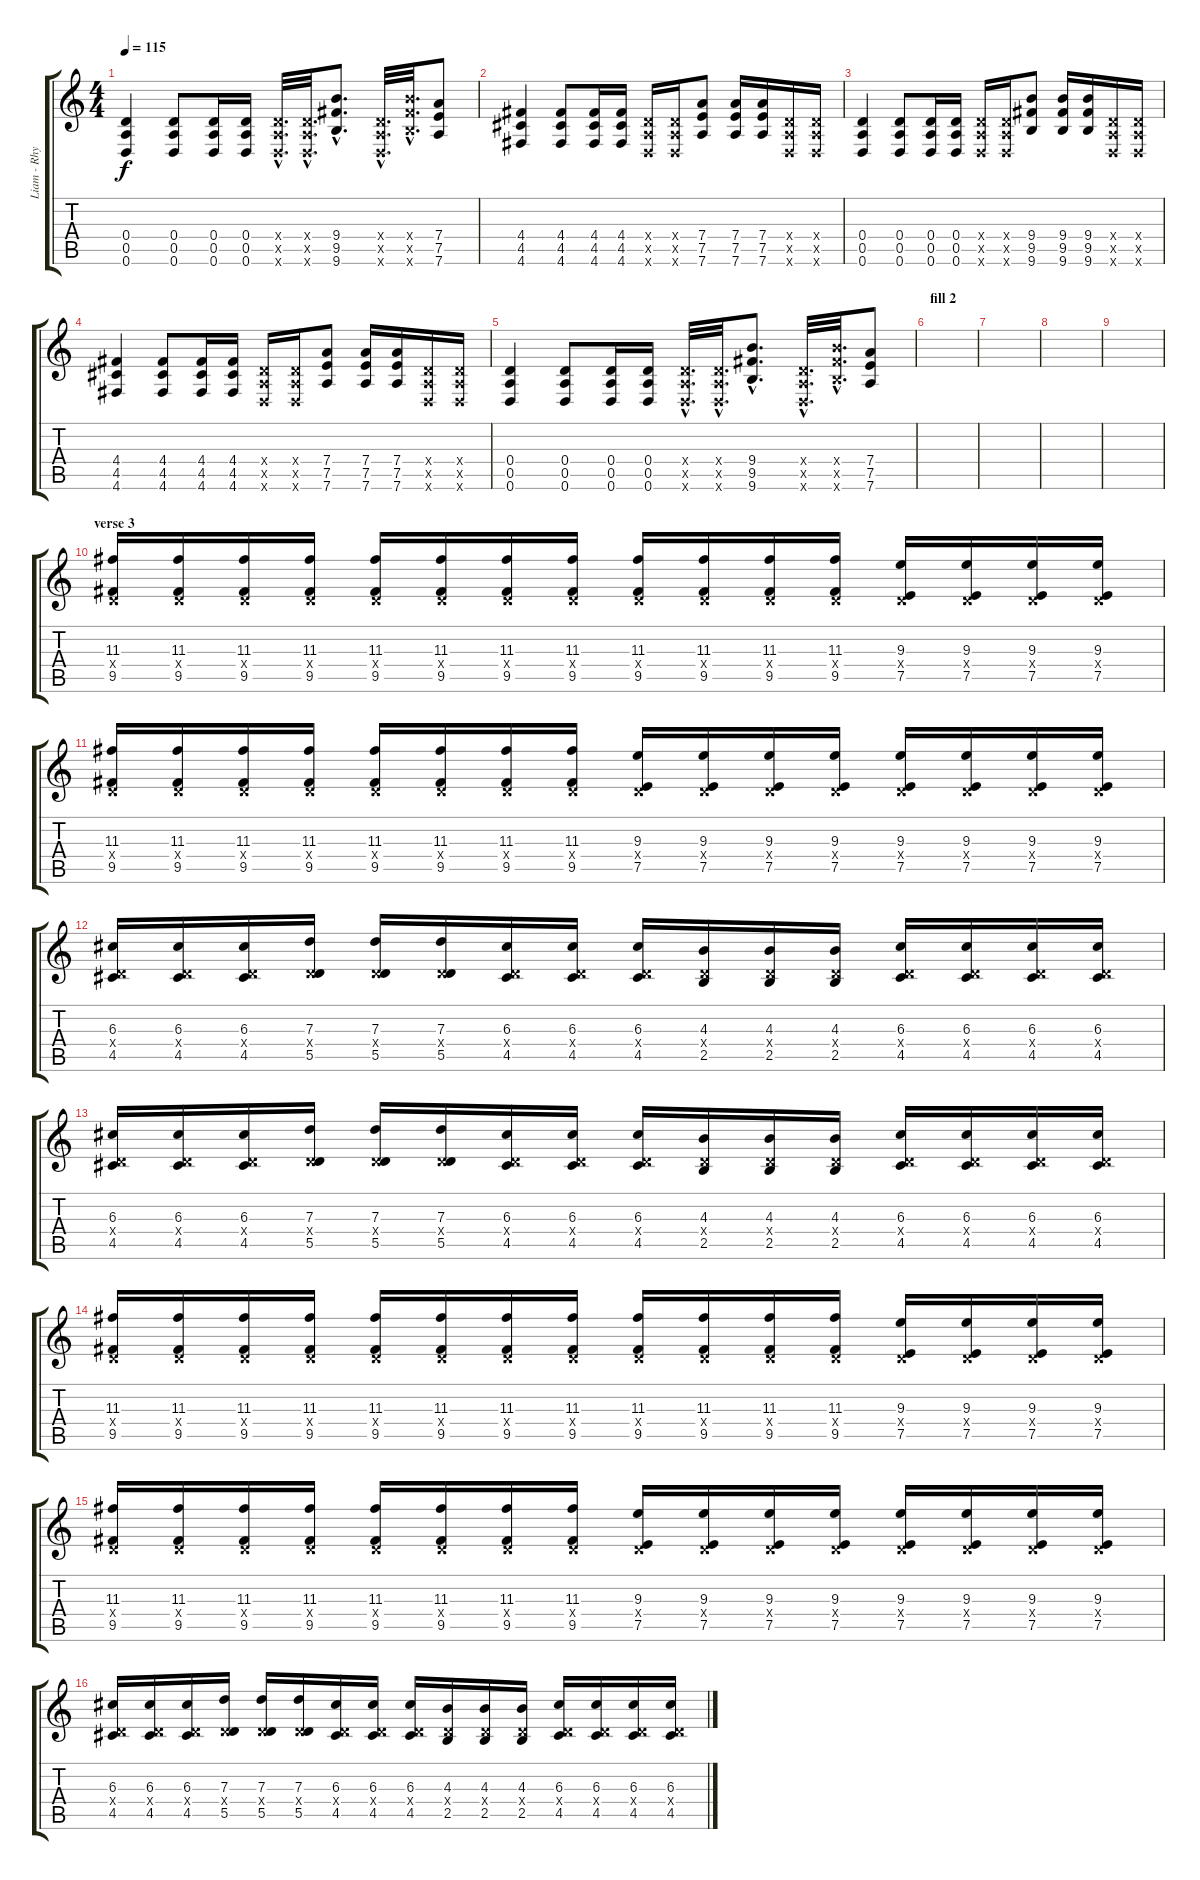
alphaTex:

\track ("Liam - Rhythm Guitar" "Liam - Rhy") {instrument distortionguitar}
\staff {score tabs}
\tuning (E4 B3 G3 D3 A2 D2) {hide}
\ts (4 4)
\tempo 115
\clef g2
\ks c
(0.4 0.5 0.6).4{dy f} (0.4 0.5 0.6).8 (0.4 0.5 0.6).16 (0.4 0.5 0.6).16 (0.4{hac x} 0.5{hac x} 0.6{hac x}).32{d} (0.4{hac x} 0.5{hac x} 0.6{hac x}).32{d} (9.4{hac} 9.5{hac} 9.6{hac}).8{d} (0.4{hac x} 0.5{hac x} 0.6{hac x}).32{d} (9.4{hac x} 9.5{hac x} 9.6{hac x}).32{d} (7.4 7.5 7.6).8 |
(4.4 4.5 4.6).4 (4.4 4.5 4.6).8 (4.4 4.5 4.6).16 (4.4 4.5 4.6).16 (0.4{x} 0.5{x} 0.6{x}).16 (0.4{x} 0.5{x} 0.6{x}).16 (7.4 7.5 7.6).8 (7.4 7.5 7.6).16 (7.4 7.5 7.6).16 (0.4{x} 0.5{x} 0.6{x}).16 (0.4{x} 0.5{x} 0.6{x}).16 |
(0.4 0.5 0.6).4 (0.4 0.5 0.6).8 (0.4 0.5 0.6).16 (0.4 0.5 0.6).16 (0.4{x} 0.5{x} 0.6{x}).16 (0.4{x} 0.5{x} 0.6{x}).16 (9.4 9.5 9.6).8 (9.4 9.5 9.6).16 (9.4 9.5 9.6).16 (0.4{x} 0.5{x} 0.6{x}).16 (0.4{x} 0.5{x} 0.6{x}).16 |
(4.4 4.5 4.6).4 (4.4 4.5 4.6).8 (4.4 4.5 4.6).16 (4.4 4.5 4.6).16 (0.4{x} 0.5{x} 0.6{x}).16 (0.4{x} 0.5{x} 0.6{x}).16 (7.4 7.5 7.6).8 (7.4 7.5 7.6).16 (7.4 7.5 7.6).16 (0.4{x} 0.5{x} 0.6{x}).16 (0.4{x} 0.5{x} 0.6{x}).16 |
(0.4 0.5 0.6).4 (0.4 0.5 0.6).8 (0.4 0.5 0.6).16 (0.4 0.5 0.6).16 (0.4{hac x} 0.5{hac x} 0.6{hac x}).32{d} (0.4{hac x} 0.5{hac x} 0.6{hac x}).32{d} (9.4{hac} 9.5{hac} 9.6{hac}).8{d} (0.4{hac x} 0.5{hac x} 0.6{hac x}).32{d} (9.4{hac x} 9.5{hac x} 9.6{hac x}).32{d} (7.4 7.5 7.6).8 |
\section ("" "fill 2")
|
|
|
|
\section ("" "verse 3")
(11.3 0.4{x} 9.5).16 (11.3 0.4{x} 9.5).16 (11.3 0.4{x} 9.5).16 (11.3 0.4{x} 9.5).16 (11.3 0.4{x} 9.5).16 (11.3 0.4{x} 9.5).16 (11.3 0.4{x} 9.5).16 (11.3 0.4{x} 9.5).16 (11.3 0.4{x} 9.5).16 (11.3 0.4{x} 9.5).16 (11.3 0.4{x} 9.5).16 (11.3 0.4{x} 9.5).16 (9.3 0.4{x} 7.5).16 (9.3 0.4{x} 7.5).16 (9.3 0.4{x} 7.5).16 (9.3 0.4{x} 7.5).16 |
(11.3 0.4{x} 9.5).16 (11.3 0.4{x} 9.5).16 (11.3 0.4{x} 9.5).16 (11.3 0.4{x} 9.5).16 (11.3 0.4{x} 9.5).16 (11.3 0.4{x} 9.5).16 (11.3 0.4{x} 9.5).16 (11.3 0.4{x} 9.5).16 (9.3 0.4{x} 7.5).16 (9.3 0.4{x} 7.5).16 (9.3 0.4{x} 7.5).16 (9.3 0.4{x} 7.5).16 (9.3 0.4{x} 7.5).16 (9.3 0.4{x} 7.5).16 (9.3 0.4{x} 7.5).16 (9.3 0.4{x} 7.5).16 |
(6.3 0.4{x} 4.5).16 (6.3 0.4{x} 4.5).16 (6.3 0.4{x} 4.5).16 (7.3 0.4{x} 5.5).16 (7.3 0.4{x} 5.5).16 (7.3 0.4{x} 5.5).16 (6.3 0.4{x} 4.5).16 (6.3 0.4{x} 4.5).16 (6.3 0.4{x} 4.5).16 (4.3 0.4{x} 2.5).16 (4.3 0.4{x} 2.5).16 (4.3 0.4{x} 2.5).16 (6.3 0.4{x} 4.5).16 (6.3 0.4{x} 4.5).16 (6.3 0.4{x} 4.5).16 (6.3 0.4{x} 4.5).16 |
(6.3 0.4{x} 4.5).16 (6.3 0.4{x} 4.5).16 (6.3 0.4{x} 4.5).16 (7.3 0.4{x} 5.5).16 (7.3 0.4{x} 5.5).16 (7.3 0.4{x} 5.5).16 (6.3 0.4{x} 4.5).16 (6.3 0.4{x} 4.5).16 (6.3 0.4{x} 4.5).16 (4.3 0.4{x} 2.5).16 (4.3 0.4{x} 2.5).16 (4.3 0.4{x} 2.5).16 (6.3 0.4{x} 4.5).16 (6.3 0.4{x} 4.5).16 (6.3 0.4{x} 4.5).16 (6.3 0.4{x} 4.5).16 |
(11.3 0.4{x} 9.5).16 (11.3 0.4{x} 9.5).16 (11.3 0.4{x} 9.5).16 (11.3 0.4{x} 9.5).16 (11.3 0.4{x} 9.5).16 (11.3 0.4{x} 9.5).16 (11.3 0.4{x} 9.5).16 (11.3 0.4{x} 9.5).16 (11.3 0.4{x} 9.5).16 (11.3 0.4{x} 9.5).16 (11.3 0.4{x} 9.5).16 (11.3 0.4{x} 9.5).16 (9.3 0.4{x} 7.5).16 (9.3 0.4{x} 7.5).16 (9.3 0.4{x} 7.5).16 (9.3 0.4{x} 7.5).16 |
(11.3 0.4{x} 9.5).16 (11.3 0.4{x} 9.5).16 (11.3 0.4{x} 9.5).16 (11.3 0.4{x} 9.5).16 (11.3 0.4{x} 9.5).16 (11.3 0.4{x} 9.5).16 (11.3 0.4{x} 9.5).16 (11.3 0.4{x} 9.5).16 (9.3 0.4{x} 7.5).16 (9.3 0.4{x} 7.5).16 (9.3 0.4{x} 7.5).16 (9.3 0.4{x} 7.5).16 (9.3 0.4{x} 7.5).16 (9.3 0.4{x} 7.5).16 (9.3 0.4{x} 7.5).16 (9.3 0.4{x} 7.5).16 |
(6.3 0.4{x} 4.5).16 (6.3 0.4{x} 4.5).16 (6.3 0.4{x} 4.5).16 (7.3 0.4{x} 5.5).16 (7.3 0.4{x} 5.5).16 (7.3 0.4{x} 5.5).16 (6.3 0.4{x} 4.5).16 (6.3 0.4{x} 4.5).16 (6.3 0.4{x} 4.5).16 (4.3 0.4{x} 2.5).16 (4.3 0.4{x} 2.5).16 (4.3 0.4{x} 2.5).16 (6.3 0.4{x} 4.5).16 (6.3 0.4{x} 4.5).16 (6.3 0.4{x} 4.5).16 (6.3 0.4{x} 4.5).16
